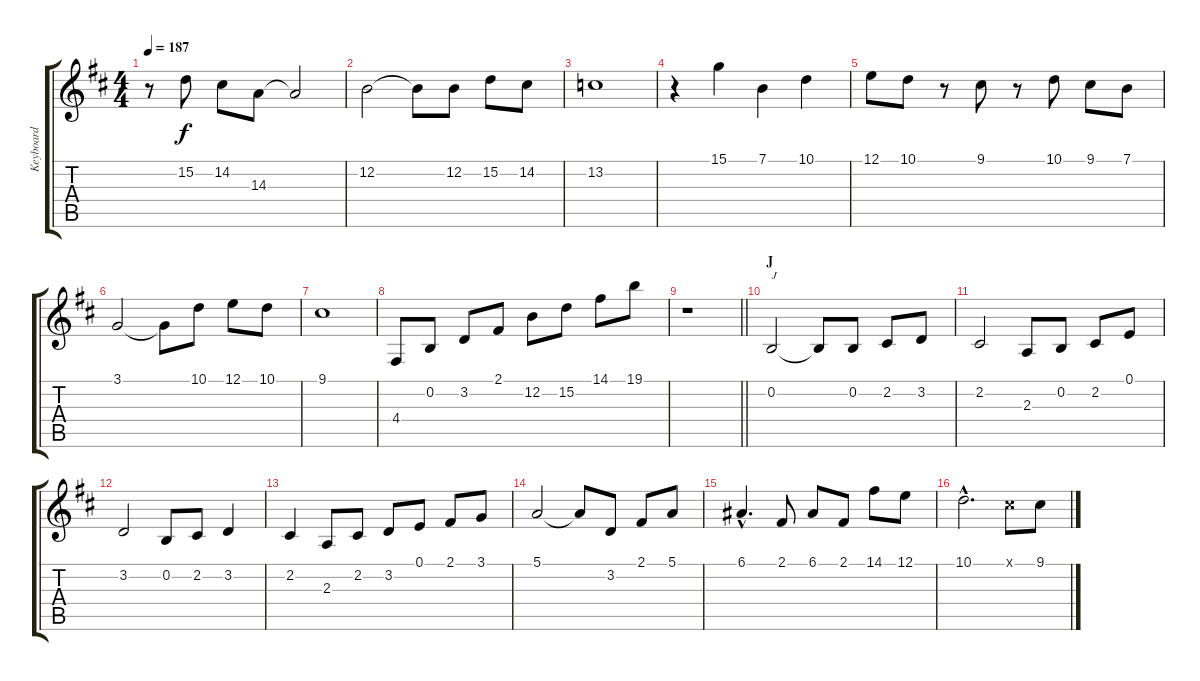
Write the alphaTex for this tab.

\track ("Keyboard" "Keyboard") {instrument stringensemble1}
\staff {score tabs}
\tuning (E4 B3 G3 D3 A2 E2) {hide}
\ts (4 4)
\tempo 187
\clef g2
\ks d
r.8{dy f} 15.2.8 14.2.8 14.3.8 14.3{t}.2 |
12.2.2 12.2{t}.8 12.2.8 15.2.8 14.2.8 |
13.2.1 |
r.4 15.1.4 7.1.4 10.1.4 |
12.1.8 10.1.8 r.8 9.1.8 r.8 10.1.8 9.1.8 7.1.8 |
3.1.2 3.1{t}.8 10.1.8 12.1.8 10.1.8 |
9.1.1 |
4.4.8 0.2.8 3.2.8 2.1.8 12.2.8 15.2.8 14.1.8 19.1.8 |
\barLineRight lightlight
r.1 |
\section ("" "J")
0.2.2{txt "J" volume 16} 0.2{t}.8 0.2.8 2.2.8 3.2.8 |
2.2.2 2.3.8 0.2.8 2.2.8 0.1.8 |
3.2.2 0.2.8 2.2.8 3.2.4 |
2.2.4 2.3.8 2.2.8 3.2.8 0.1.8 2.1.8 3.1.8 |
5.1.2 5.1{t}.8 3.2.8 2.1.8 5.1.8 |
6.1{hac}.4{d} 2.1.8 6.1.8 2.1.8 14.1.8 12.1.8 |
10.1{hac}.2{d} 9.1{x}.8 9.1.8
